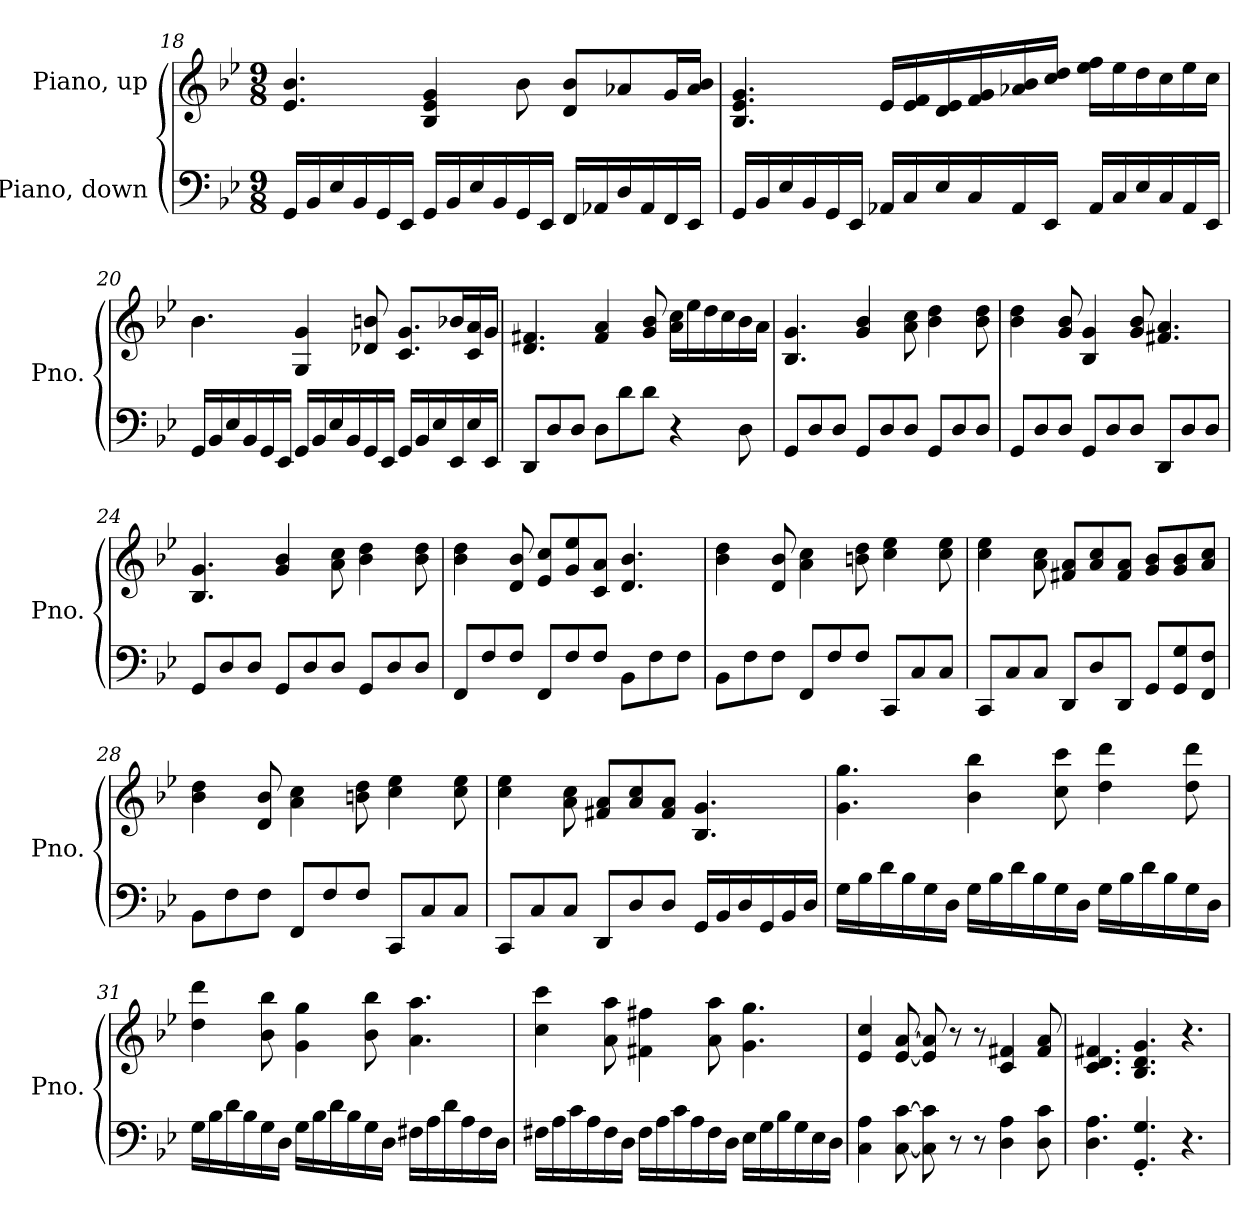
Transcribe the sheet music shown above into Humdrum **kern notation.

**kern	**kern
*part2	*part1
*staff2	*staff1
*I"Piano, down	*I"Piano, up
*I'Pno.	*I'Pno.
!!LO:LB:g=z
*clefF4	*clefG2
*k[b-e-]	*k[b-e-]
*M9/8	*M9/8
=18	=18
16GG/LL	4.e-/ 4.b-/
16BB-/	.
16E-/	.
16BB-/	.
16GG/	.
16EE-/JJ	.
16GG/LL	4B-/ 4e-/ 4g/
16BB-/	.
16E-/	.
16BB-/	.
16GG/	8b-\
16EE-/JJ	.
16FF/LL	8d/ 8b-/L
16AA-X/	.
16D/	8a-X/
16AA-/	.
16FF/	16g/L
16EE-/JJ	16a-/ 16b-/JJ
=19	=19
16GG/LL	4.B-/ 4.e-/ 4.g/
16BB-/	.
16E-/	.
16BB-/	.
16GG/	.
16EE-/JJ	.
16AA-X/LL	16e-/LL
16C/	16e-/ 16f/
16E-/	16d/ 16e-/
16C/	16f/ 16g/
16AA-/	16a-X/ 16b-/
16EE-/JJ	16cc/ 16dd/JJ
16AA-/LL	16ee-\ 16ff\LL
16C/	16ee-\
16E-/	16dd\
16C/	16cc\
16AA-/	16ee-\
16EE-/JJ	16cc\JJ
!!LO:LB:g=z
=20	=20
16GG/LL	4.b-\
16BB-/	.
16E-/	.
16BB-/	.
16GG/	.
16EE-/JJ	.
16GG/LL	4G/ 4g/
16BB-/	.
16E-/	.
16BB-/	.
16GG/	8d-X/ 8bn/
16EE-/JJ	.
16GG/LL	8.c/ 8.g/L
16BB-/	.
16E-/	.
16EE-/	16b-X/L
16E-/	16c/ 16a/
16EE-/JJ	16g/JJ
=21	=21
8DD/L	4.d/ 4.f#X/
8D/	.
8D/J	.
8D\L	4f#/ 4a/
8d\	.
8d\J	8g/ 8b-/
4r	16a\ 16cc\LL
.	16ee-\
.	16dd\
.	16cc\
8D\	16b-\
.	16a\JJ
=22	=22
8GG/L	4.B-/ 4.g/
8D/	.
8D/J	.
8GG/L	4g/ 4b-/
8D/	.
8D/J	8a\ 8cc\
8GG/L	4b-\ 4dd\
8D/	.
8D/J	8b-\ 8dd\
!!LO:LB:g=z
=23	=23
8GG/L	4b-\ 4dd\
8D/	.
8D/J	8g/ 8b-/
8GG/L	4B-/ 4g/
8D/	.
8D/J	8g/ 8b-/
8DD/L	4.f#X/ 4.a/
8D/	.
8D/J	.
=24	=24
8GG/L	4.B-/ 4.g/
8D/	.
8D/J	.
8GG/L	4g/ 4b-/
8D/	.
8D/J	8a\ 8cc\
8GG/L	4b-\ 4dd\
8D/	.
8D/J	8b-\ 8dd\
=25	=25
8FF/L	4b-\ 4dd\
8F/	.
8F/J	8d/ 8b-/
8FF/L	8e-/ 8cc/L
8F/	8g/ 8ee-/
8F/J	8c/ 8a/J
8BB-\L	4.d/ 4.b-/
8F\	.
8F\J	.
=26	=26
8BB-\L	4b-\ 4dd\
8F\	.
8F\J	8d/ 8b-/
8FF/L	4a\ 4cc\
8F/	.
8F/J	8bn\ 8dd\
8CC/L	4cc\ 4ee-\
8C/	.
8C/J	8cc\ 8ee-\
!!LO:LB:g=z
=27	=27
8CC/L	4cc\ 4ee-\
8C/	.
8C/J	8a\ 8cc\
8DD/L	8f#X/ 8a/L
8D/	8a/ 8cc/
8DD/J	8f#/ 8a/J
8GG/L	8g/ 8b-/L
8GG/ 8G/	8g/ 8b-/
8FF/ 8F/J	8a/ 8cc/J
=28	=28
8BB-\L	4b-\ 4dd\
8F\	.
8F\J	8d/ 8b-/
8FF/L	4a\ 4cc\
8F/	.
8F/J	8bn\ 8dd\
8CC/L	4cc\ 4ee-\
8C/	.
8C/J	8cc\ 8ee-\
=29	=29
8CC/L	4cc\ 4ee-\
8C/	.
8C/J	8a\ 8cc\
8DD/L	8f#X/ 8a/L
8D/	8a/ 8cc/
8D/J	8f#/ 8a/J
16GG/LL	4.B-/ 4.g/
16BB-/	.
16D/	.
16GG/	.
16BB-/	.
16D/JJ	.
!!LO:LB:g=z
=30	=30
16G\LL	4.g\ 4.gg\
16B-\	.
16d\	.
16B-\	.
16G\	.
16D\JJ	.
16G\LL	4b-\ 4bb-\
16B-\	.
16d\	.
16B-\	.
16G\	8cc\ 8ccc\
16D\JJ	.
16G\LL	4dd\ 4ddd\
16B-\	.
16d\	.
16B-\	.
16G\	8dd\ 8ddd\
16D\JJ	.
=31	=31
16G\LL	4dd\ 4ddd\
16B-\	.
16d\	.
16B-\	.
16G\	8b-\ 8bb-\
16D\JJ	.
16G\LL	4g\ 4gg\
16B-\	.
16d\	.
16B-\	.
16G\	8b-\ 8bb-\
16D\JJ	.
16F#X\LL	4.a\ 4.aa\
16A\	.
16d\	.
16A\	.
16F#\	.
16D\JJ	.
!!LO:PB:g=z
=32	=32
16F#X\LL	4cc\ 4ccc\
16A\	.
16c\	.
16A\	.
16F#\	8a\ 8aa\
16D\JJ	.
16F#\LL	4f#X\ 4ff#X\
16A\	.
16c\	.
16A\	.
16F#\	8a\ 8aa\
16D\JJ	.
16E-\LL	4.g\ 4.gg\
16G\	.
16B-\	.
16G\	.
16E-\	.
16D\JJ	.
=33	=33
4C\ 4A\	4e-/ 4cc/
[8C\ [8c\	[8e-/ [8a/
8C\] 8c\]	8e-/] 8a/]
8r	8r
8r	8r
4D\ 4A\	4c/ 4f#X/
8D\ 8c\	8f#/ 8a/
=34	=34
4.D\ 4.A\	4.c/ 4.d/ 4.f#X/
4.GG/' 4.G/'	4.B-/ 4.d/ 4.g/
4.r	4.r
=	=
*-	*-
